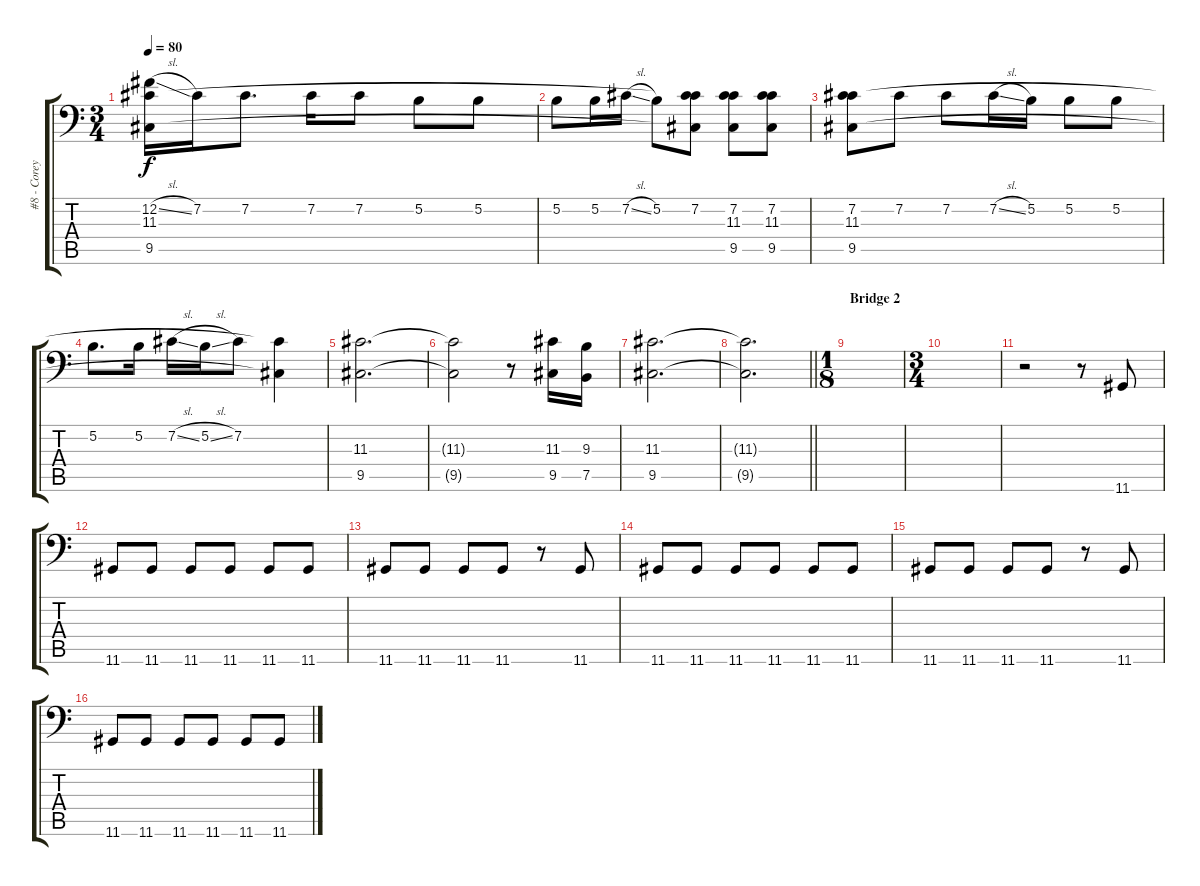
\track ("#8 - Corey Taylor" "#8 - Corey") {instrument cello}
\staff {score tabs}
\tuning (B3 Gb3 D3 A2 E2 A1) {hide}
\ts (3 4)
\tempo 80
\clef f4
\ks c
(12.2{sl} 11.3 9.5).16{dy f} 7.2.16 7.2.8{d} 7.2.16 7.2.8 5.2.8 5.2.8 |
5.2.8 5.2.16 7.2{sl}.16 5.2.8 (7.2 11.3{t} 9.5{t}).8 (7.2 11.3 9.5).8 (7.2 11.3 9.5).8 |
(7.2 11.3 9.5).8 7.2.8 7.2.8 7.2{sl}.16 5.2.16 5.2.8 5.2.8 |
5.2.8{d} 5.2.16 7.2{sl}.16 5.2{sl}.16 7.2.8 (11.3{t} 9.5{t}).4 |
(11.3 9.5).2{d} |
(11.3{t} 9.5{t}).2 r.8 (11.3 9.5).16 (9.3 7.5).16 |
(11.3 9.5).2{d} |
\barLineRight lightlight
(11.3{t} 9.5{t}).2{d} |
\ts (1 8)
\section ("" "Bridge 2")
|
\ts (3 4)
|
r.2 r.8 11.6.8 |
11.6.8 11.6.8 11.6.8 11.6.8 11.6.8 11.6.8 |
11.6.8 11.6.8 11.6.8 11.6.8 r.8 11.6.8 |
11.6.8 11.6.8 11.6.8 11.6.8 11.6.8 11.6.8 |
11.6.8 11.6.8 11.6.8 11.6.8 r.8 11.6.8 |
11.6.8 11.6.8 11.6.8 11.6.8 11.6.8 11.6.8
